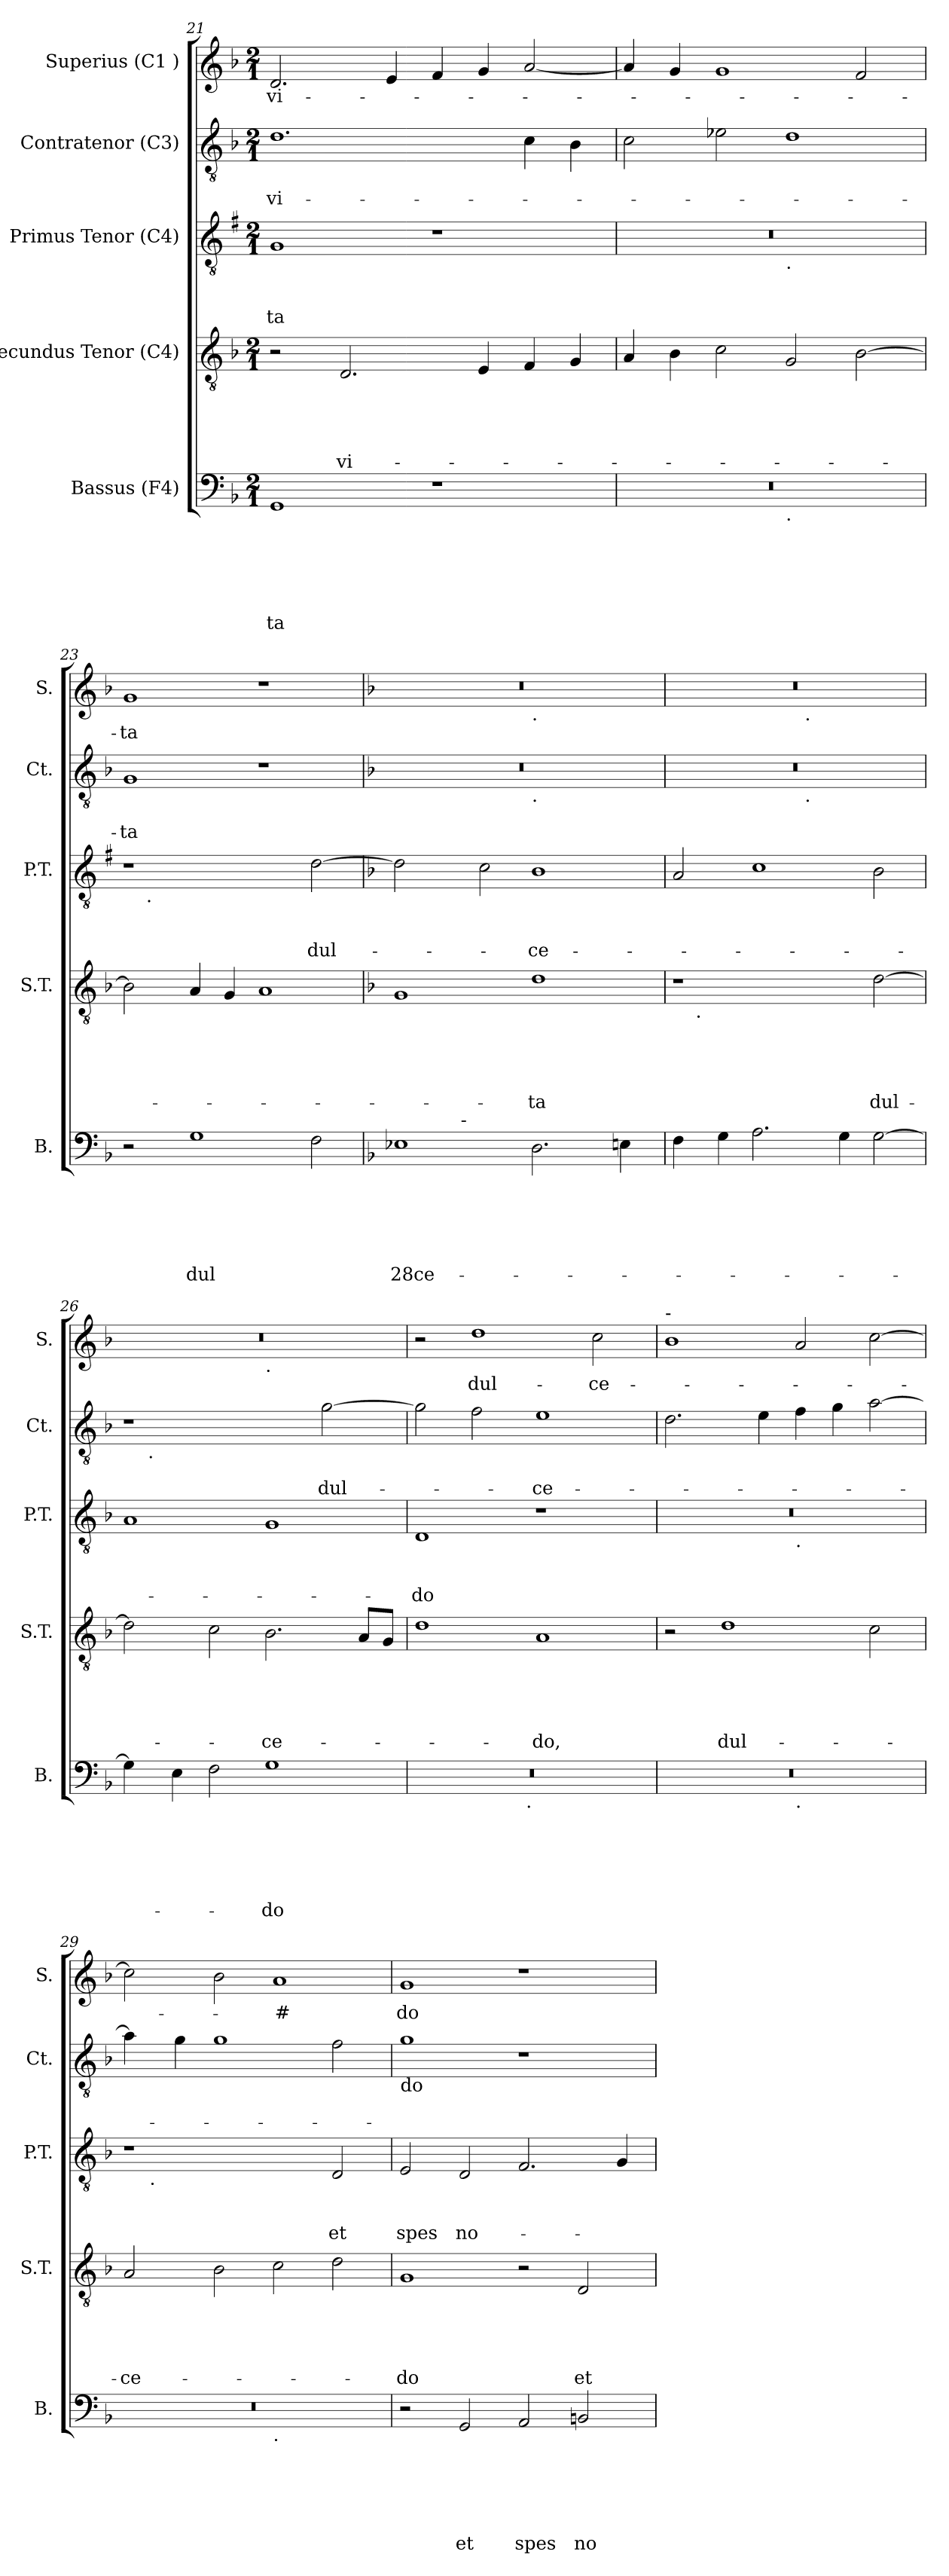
**kern	**text	**text	**text	**text	**text	**text	**kern	**text	**text	**text	**text	**text	**kern	**text	**text	**text	**kern	**text	**text	**kern	**text
*part5	*part5	*part5	*part5	*part5	*part5	*part5	*part4	*part4	*part4	*part4	*part4	*part4	*part3	*part3	*part3	*part3	*part2	*part2	*part2	*part1	*part1
*staff5	*staff5	*staff5	*staff5	*staff5	*staff5	*staff5	*staff4	*staff4	*staff4	*staff4	*staff4	*staff4	*staff3	*staff3	*staff3	*staff3	*staff2	*staff2	*staff2	*staff1	*staff1
*I"Bassus (F4)	*	*	*	*	*	*	*I"Secundus Tenor (C4)	*	*	*	*	*	*I"Primus Tenor (C4)	*	*	*	*I"Contratenor (C3)	*	*	*I"Superius (C1 )	*
*I'B.	*	*	*	*	*	*	*I'S.T.	*	*	*	*	*	*I'P.T.	*	*	*	*I'Ct.	*	*	*I'S.	*
*clefF4	*	*	*	*	*	*	*clefGv2	*	*	*	*	*	*clefGv2	*	*	*	*clefGv2	*	*	*clefG2	*
*k[b-]	*	*	*	*	*	*	*k[b-]	*	*	*	*	*	*k[f#]	*	*	*	*k[b-]	*	*	*k[b-]	*
*F:	*	*	*	*	*	*	*F:	*	*	*	*	*	*G:	*	*	*	*F:	*	*	*F:	*
*M2/1	*	*	*	*	*	*	*M2/1	*	*	*	*	*	*M2/1	*	*	*	*M2/1	*	*	*M2/1	*
=21	=21	=21	=21	=21	=21	=21	=21	=21	=21	=21	=21	=21	=21	=21	=21	=21	=21	=21	=21	=21	=21
!	!	!	!	!	!	!LO:LY:b	!	!	!	!	!	!	!	!	!	!LO:LY:b	!	!	!LO:LY:b	!	!LO:LY:b
1GG	.	.	.	.	.	ta	2r	.	.	.	.	.	1G	.	.	-ta	1.d	.	vi-	2.d/	vi-
!	!	!	!	!	!	!	!	!	!	!	!	!LO:LY:b	!	!	!	!	!	!	!	!	!
.	.	.	.	.	.	.	2.D/	.	.	.	.	vi-	.	.	.	.	.	.	.	.	.
.	.	.	.	.	.	.	.	.	.	.	.	.	.	.	.	.	.	.	.	4e/	.
1r	.	.	.	.	.	.	.	.	.	.	.	.	1r	.	.	.	.	.	.	4f/	.
.	.	.	.	.	.	.	4E/	.	.	.	.	.	.	.	.	.	.	.	.	4g/	.
.	.	.	.	.	.	.	4F/	.	.	.	.	.	.	.	.	.	4c\	.	.	[<2a/	.
.	.	.	.	.	.	.	4G/	.	.	.	.	.	.	.	.	.	4B-\	.	.	.	.
=22	=22	=22	=22	=22	=22	=22	=22	=22	=22	=22	=22	=22	=22	=22	=22	=22	=22	=22	=22	=22	=22
*^	*	*	*	*	*	*	*	*	*	*	*	*	*^	*	*	*	*	*	*	*	*
0r	1ryy	.	.	.	.	.	.	4A/	.	.	.	.	.	0r	1ryy	.	.	.	2c\	.	.	4a/]	.
.	.	.	.	.	.	.	.	4B-\	.	.	.	.	.	.	.	.	.	.	.	.	.	4g/	.
.	.	.	.	.	.	.	.	2c\	.	.	.	.	.	.	.	.	.	.	2e-\	.	.	1g	.
!	!	!	!	!	!	!	!	!	!	!	!	!	!	!	!LO:TX:b:t=.	!	!	!	!	!	!	!	!
!	!LO:TX:b:t=.	!	!	!	!	!	!	!	!	!	!	!	!	!	!	!	!	!	!	!	!	!	!
.	1ryy	.	.	.	.	.	.	2G/	.	.	.	.	.	.	1ryy	.	.	.	1d	.	.	.	.
.	.	.	.	.	.	.	.	[>2B-\	.	.	.	.	.	.	.	.	.	.	.	.	.	2f/	.
=23	=23	=23	=23	=23	=23	=23	=23	=23	=23	=23	=23	=23	=23	=23	=23	=23	=23	=23	=23	=23	=23	=23	=23
!	!	!	!	!	!	!	!	!	!	!	!	!	!	!	!	!	!	!	!	!	!LO:LY:b	!	!LO:LY:b
*v	*v	*	*	*	*	*	*	*	*	*	*	*	*	*	*	*	*	*	*	*	*	*	*
2r	.	.	.	.	.	.	2B-\]	.	.	.	.	.	1r	8ryy	.	.	.	1G	.	-ta	1g	-ta
!	!	!	!	!	!	!	!	!	!	!	!	!	!	!LO:TX:b:t=.	!	!	!	!	!	!	!	!
.	.	.	.	.	.	.	.	.	.	.	.	.	.	1...ryy	.	.	.	.	.	.	.	.
!	!	!	!	!	!	!LO:LY:b	!	!	!	!	!	!	!	!	!	!	!	!	!	!	!	!
1G	.	.	.	.	.	dul	4A/	.	.	.	.	.	.	.	.	.	.	.	.	.	.	.
.	.	.	.	.	.	.	4G/	.	.	.	.	.	.	.	.	.	.	.	.	.	.	.
.	.	.	.	.	.	.	1A	.	.	.	.	.	2ryy	.	.	.	.	1r	.	.	1r	.
!	!	!	!	!	!	!	!	!	!	!	!	!	!	!	!	!	!LO:LY:b	!	!	!	!	!
2F\	.	.	.	.	.	.	.	.	.	.	.	.	[<2d\	.	.	.	dul-	.	.	.	.	.
*	*	*	*	*	*	*	*	*	*	*	*	*	*v	*v	*	*	*	*	*	*	*	*
!!LO:PB:g=z
=24	=24	=24	=24	=24	=24	=24	=24	=24	=24	=24	=24	=24	=24	=24	=24	=24	=24	=24	=24	=24	=24
*	*	*	*	*	*	*	*	*	*	*	*	*	*k[b-]	*	*	*	*	*	*	*	*
*	*	*	*	*	*	*	*	*	*	*	*	*	*F:	*	*	*	*	*	*	*	*
*	*	*	*	*	*	*	*	*	*	*	*	*	*^	*	*	*	*	*	*	*	*
!	!	!	!	!	!	!LO:LY:b:rj	!	!	!	!	!	!	!	!	!	!	!	!	!	!	!	!
*^	*	*	*	*	*	*	*	*	*	*	*	*	*v	*v	*	*	*	*^	*	*	*^	*
1E-	4ryy	.	.	.	.	.	28ce-	1G	.	.	.	.	.	2d\]	.	.	.	0r	1ryy	.	.	0r	1ryy	.
.	8ryy	.	.	.	.	.	.	.	.	.	.	.	.	.	.	.	.	.	.	.	.	.	.	.
.	32ryy	.	.	.	.	.	.	.	.	.	.	.	.	.	.	.	.	.	.	.	.	.	.	.
!	!LO:TX:a:t=-	!	!	!	!	!	!	!	!	!	!	!	!	!	!	!	!	!	!	!	!	!	!	!
.	1ryy	.	.	.	.	.	.	.	.	.	.	.	.	.	.	.	.	.	.	.	.	.	.	.
.	.	.	.	.	.	.	.	.	.	.	.	.	.	2c\	.	.	.	.	.	.	.	.	.	.
!	!	!	!	!	!	!	!	!	!	!	!	!	!	!	!	!	!	!	!	!	!	!	!LO:TX:b:t=.	!
!	!	!	!	!	!	!	!	!	!	!	!	!	!	!	!	!	!	!	!LO:TX:b:t=.	!	!	!	!	!
!	!	!	!	!	!	!	!	!	!	!	!	!	!LO:LY:b	!	!	!	!LO:LY:b	!	!	!	!	!	!	!
2.D\	.	.	.	.	.	.	.	1d	.	.	.	.	-ta	1B-	.	.	-ce-	.	1ryy	.	.	.	1ryy	.
.	2ryy	.	.	.	.	.	.	.	.	.	.	.	.	.	.	.	.	.	.	.	.	.	.	.
4E\	.	.	.	.	.	.	.	.	.	.	.	.	.	.	.	.	.	.	.	.	.	.	.	.
.	16.ryy	.	.	.	.	.	.	.	.	.	.	.	.	.	.	.	.	.	.	.	.	.	.	.
*v	*v	*	*	*	*	*	*	*	*	*	*	*	*	*	*	*	*	*	*	*	*	*	*	*
=25	=25	=25	=25	=25	=25	=25	=25	=25	=25	=25	=25	=25	=25	=25	=25	=25	=25	=25	=25	=25	=25	=25	=25
*	*	*	*	*	*	*	*^	*	*	*	*	*	*	*	*	*	*	*	*	*	*	*	*
4F\	.	.	.	.	.	.	1r	8ryy	.	.	.	.	.	2A/	.	.	.	0r	1ryy	.	.	0r	1ryy	.
!	!	!	!	!	!	!	!	!LO:TX:b:t=.	!	!	!	!	!	!	!	!	!	!	!	!	!	!	!	!
.	.	.	.	.	.	.	.	1...ryy	.	.	.	.	.	.	.	.	.	.	.	.	.	.	.	.
4G\	.	.	.	.	.	.	.	.	.	.	.	.	.	.	.	.	.	.	.	.	.	.	.	.
2.A\	.	.	.	.	.	.	.	.	.	.	.	.	.	1c	.	.	.	.	.	.	.	.	.	.
!	!	!	!	!	!	!	!	!	!	!	!	!	!	!	!	!	!	!	!	!	!	!	!LO:TX:b:t=.	!
!	!	!	!	!	!	!	!	!	!	!	!	!	!	!	!	!	!	!	!LO:TX:b:t=.	!	!	!	!	!
.	.	.	.	.	.	.	2ryy	.	.	.	.	.	.	.	.	.	.	.	1ryy	.	.	.	1ryy	.
4G\	.	.	.	.	.	.	.	.	.	.	.	.	.	.	.	.	.	.	.	.	.	.	.	.
!	!	!	!	!	!	!	!	!	!	!	!	!	!LO:LY:b	!	!	!	!	!	!	!	!	!	!	!
[>2G\	.	.	.	.	.	.	[>2d\	.	.	.	.	.	dul-	2B-\	.	.	.	.	.	.	.	.	.	.
*	*	*	*	*	*	*	*v	*v	*	*	*	*	*	*	*	*	*	*	*	*	*	*	*	*
=26	=26	=26	=26	=26	=26	=26	=26	=26	=26	=26	=26	=26	=26	=26	=26	=26	=26	=26	=26	=26	=26	=26	=26
4G\]	.	.	.	.	.	.	2d\]	.	.	.	.	.	1A	.	.	.	1r	8ryy	.	.	0r	1ryy	.
!	!	!	!	!	!	!	!	!	!	!	!	!	!	!	!	!	!	!LO:TX:b:t=.	!	!	!	!	!
.	.	.	.	.	.	.	.	.	.	.	.	.	.	.	.	.	.	1...ryy	.	.	.	.	.
4E\	.	.	.	.	.	.	.	.	.	.	.	.	.	.	.	.	.	.	.	.	.	.	.
2F\	.	.	.	.	.	.	2c\	.	.	.	.	.	.	.	.	.	.	.	.	.	.	.	.
!	!	!	!	!	!	!	!	!	!	!	!	!	!	!	!	!	!	!	!	!	!	!LO:TX:b:t=.	!
!	!	!	!	!	!	!LO:LY:b	!	!	!	!	!	!LO:LY:b	!	!	!	!	!	!	!	!	!	!	!
1G	.	.	.	.	.	-do	2.B-\	.	.	.	.	-ce-	1G	.	.	.	2ryy	.	.	.	.	1ryy	.
!	!	!	!	!	!	!	!	!	!	!	!	!	!	!	!	!	!	!	!	!LO:LY:b	!	!	!
.	.	.	.	.	.	.	.	.	.	.	.	.	.	.	.	.	[>2g\	.	.	dul-	.	.	.
.	.	.	.	.	.	.	8A/L	.	.	.	.	.	.	.	.	.	.	.	.	.	.	.	.
.	.	.	.	.	.	.	8G/J	.	.	.	.	.	.	.	.	.	.	.	.	.	.	.	.
=27	=27	=27	=27	=27	=27	=27	=27	=27	=27	=27	=27	=27	=27	=27	=27	=27	=27	=27	=27	=27	=27	=27	=27
!	!	!	!	!	!	!	!	!	!	!	!	!	!	!	!	!LO:LY:b	!	!	!	!	!	!	!
*	*	*	*	*	*	*	*	*	*	*	*	*	*	*	*	*	*v	*v	*	*	*	*	*
*^	*	*	*	*	*	*	*	*	*	*	*	*	*	*	*	*	*	*	*	*v	*v	*
0r	2ryy	.	.	.	.	.	.	1d	.	.	.	.	.	1D	.	.	-do	2g\]	.	.	2r	.
!	!	!	!	!	!	!	!	!	!	!	!	!	!	!	!	!	!	!	!	!	!	!LO:LY:b
.	4...ryy	.	.	.	.	.	.	.	.	.	.	.	.	.	.	.	.	2f\	.	.	1dd	dul-
!	!LO:TX:b:t=.	!	!	!	!	!	!	!	!	!	!	!	!	!	!	!	!	!	!	!	!	!
.	1ryy	.	.	.	.	.	.	.	.	.	.	.	.	.	.	.	.	.	.	.	.	.
!	!	!	!	!	!	!	!	!	!	!	!	!	!LO:LY:b	!	!	!	!	!	!	!LO:LY:b	!	!
.	.	.	.	.	.	.	.	1A	.	.	.	.	-do,	1r	.	.	.	1e	.	-ce-	.	.
!	!	!	!	!	!	!	!	!	!	!	!	!	!	!	!	!	!	!	!	!	!	!LO:LY:b
.	.	.	.	.	.	.	.	.	.	.	.	.	.	.	.	.	.	.	.	.	2cc\	-ce-
.	32ryy	.	.	.	.	.	.	.	.	.	.	.	.	.	.	.	.	.	.	.	.	.
!!LO:LB:g=z
=28	=28	=28	=28	=28	=28	=28	=28	=28	=28	=28	=28	=28	=28	=28	=28	=28	=28	=28	=28	=28	=28	=28
!	!	!	!	!	!	!	!	!	!	!	!	!	!	!	!	!	!	!	!	!	!LO:TX:a:t=-	!
*	*	*	*	*	*	*	*	*	*	*	*	*	*	*^	*	*	*	*	*	*	*	*
0r	1ryy	.	.	.	.	.	.	2r	.	.	.	.	.	0r	1ryy	.	.	.	2.d\	.	.	1b-	.
!	!	!	!	!	!	!	!	!	!	!	!	!	!LO:LY:b	!	!	!	!	!	!	!	!	!	!
.	.	.	.	.	.	.	.	1d	.	.	.	.	dul-	.	.	.	.	.	.	.	.	.	.
.	.	.	.	.	.	.	.	.	.	.	.	.	.	.	.	.	.	.	4e\	.	.	.	.
!	!	!	!	!	!	!	!	!	!	!	!	!	!	!	!LO:TX:b:t=.	!	!	!	!	!	!	!	!
!	!LO:TX:b:t=.	!	!	!	!	!	!	!	!	!	!	!	!	!	!	!	!	!	!	!	!	!	!
.	1ryy	.	.	.	.	.	.	.	.	.	.	.	.	.	1ryy	.	.	.	4f\	.	.	2a/	.
.	.	.	.	.	.	.	.	.	.	.	.	.	.	.	.	.	.	.	4g\	.	.	.	.
.	.	.	.	.	.	.	.	2c\	.	.	.	.	.	.	.	.	.	.	[>2a\	.	.	[>2cc\	.
=29	=29	=29	=29	=29	=29	=29	=29	=29	=29	=29	=29	=29	=29	=29	=29	=29	=29	=29	=29	=29	=29	=29	=29
!	!	!	!	!	!	!	!	!	!	!	!	!	!LO:LY:b	!	!	!	!	!	!	!	!	!	!
0r	1ryy	.	.	.	.	.	.	2A/	.	.	.	.	-ce-	1r	8ryy	.	.	.	4a\]	.	.	2cc\]	.
!	!	!	!	!	!	!	!	!	!	!	!	!	!	!	!LO:TX:b:t=.	!	!	!	!	!	!	!	!
.	.	.	.	.	.	.	.	.	.	.	.	.	.	.	1...ryy	.	.	.	.	.	.	.	.
.	.	.	.	.	.	.	.	.	.	.	.	.	.	.	.	.	.	.	4g\	.	.	.	.
.	.	.	.	.	.	.	.	2B-\	.	.	.	.	.	.	.	.	.	.	1g	.	.	2b-\	.
!	!LO:TX:b:t=.	!	!	!	!	!	!	!	!	!	!	!	!	!	!	!	!	!	!	!	!	!	!
!	!	!	!	!	!	!	!	!	!	!	!	!	!	!	!	!	!	!	!	!	!	!	!LO:LY:b
.	1ryy	.	.	.	.	.	.	2c\	.	.	.	.	.	2ryy	.	.	.	.	.	.	.	1a	-#
!	!	!	!	!	!	!	!	!	!	!	!	!	!	!	!	!	!	!LO:LY:b	!	!	!	!	!
.	.	.	.	.	.	.	.	2d\	.	.	.	.	.	2D/	.	.	.	et	2f\	.	.	.	.
=30	=30	=30	=30	=30	=30	=30	=30	=30	=30	=30	=30	=30	=30	=30	=30	=30	=30	=30	=30	=30	=30	=30	=30
!	!	!	!	!	!	!	!	!	!	!	!	!	!	!	!	!	!	!	!LO:TX:b:t=do	!	!	!	!
!	!	!	!	!	!	!	!	!	!	!	!	!	!LO:LY:b	!	!	!	!	!LO:LY:b	!	!	!	!	!LO:LY:b
*v	*v	*	*	*	*	*	*	*	*	*	*	*	*	*v	*v	*	*	*	*	*	*	*	*
2r	.	.	.	.	.	.	1G	.	.	.	.	-do	2E/	.	.	spes	1g	.	.	1g	do
!	!	!	!	!	!	!LO:LY:b	!	!	!	!	!	!	!	!	!	!LO:LY:b	!	!	!	!	!
2GG/	.	.	.	.	.	et	.	.	.	.	.	.	2D/	.	.	no-	.	.	.	.	.
!	!	!	!	!	!	!LO:LY:b	!	!	!	!	!	!	!	!	!	!	!	!	!	!	!
2AA/	.	.	.	.	.	spes	2r	.	.	.	.	.	2.F/	.	.	.	1r	.	.	1r	.
!	!	!	!	!	!	!LO:LY:b	!	!	!	!	!	!LO:LY:b	!	!	!	!	!	!	!	!	!
2BB/	.	.	.	.	.	no-	2D/	.	.	.	.	et	.	.	.	.	.	.	.	.	.
.	.	.	.	.	.	.	.	.	.	.	.	.	4G/	.	.	.	.	.	.	.	.
=	=	=	=	=	=	=	=	=	=	=	=	=	=	=	=	=	=	=	=	=	=
*-	*-	*-	*-	*-	*-	*-	*-	*-	*-	*-	*-	*-	*-	*-	*-	*-	*-	*-	*-	*-	*-
